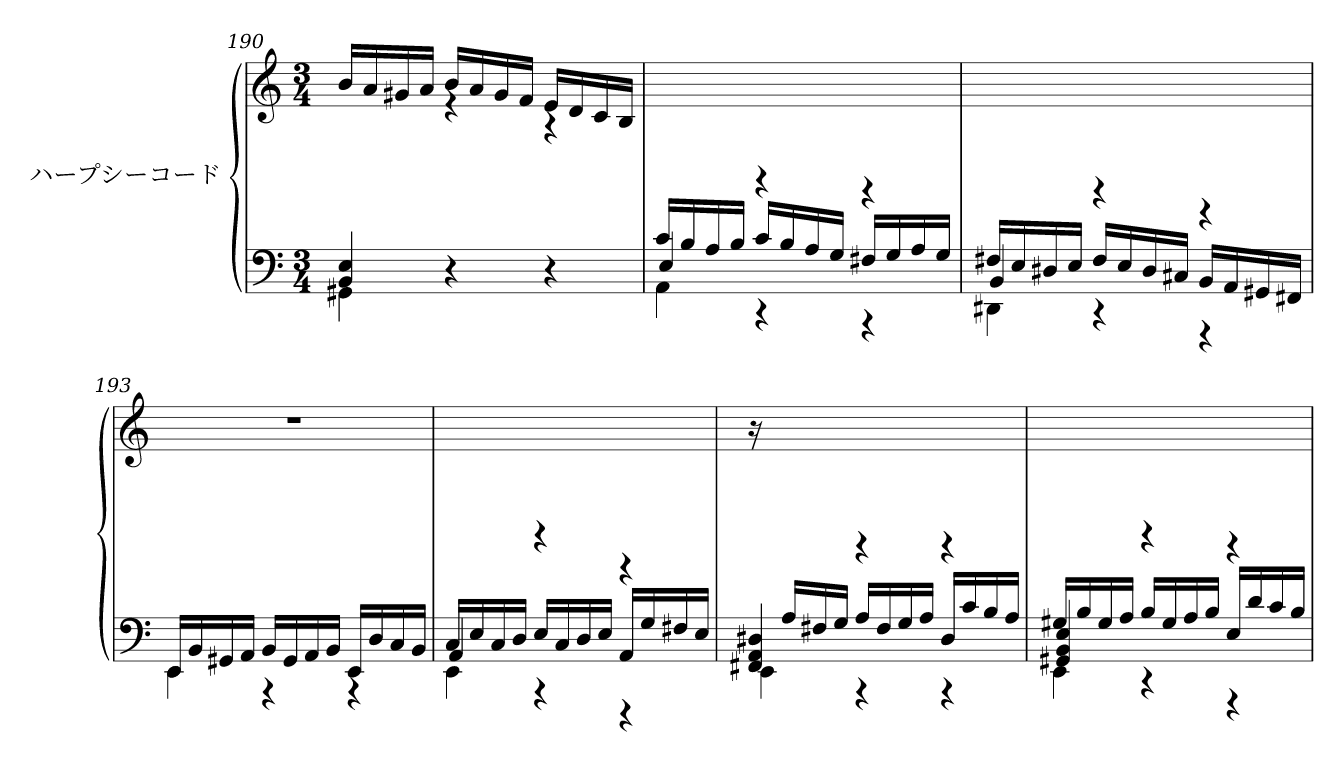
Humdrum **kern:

**kern	**kern
*part1	*part1
*staff2	*staff1
*I"ハープシーコード	*
!!LO:LB:g=z
*clefF4	*clefG2
*k[]	*k[]
*M3/4	*M3/4
=190	=190
*^	*^
4BB/ 4E/	4GG#X\	16b/LL	4ryy
.	.	16a/	.
.	.	16g#X/	.
.	.	16a/JJ	.
2ryy	4r	16b/LL	4re
.	.	16a/	.
.	.	16g#/	.
.	.	16f/JJ	.
.	4r	16e/LL	4rA
.	.	16d/	.
.	.	16c/	.
.	.	16B/JJ	.
*	*	*v	*v
=191	=191	=191
*	*^	*
16c/LL	4E/	4AA\	4ryy
16B/	.	.	.
16A/	.	.	.
16B/JJ	.	.	.
16c/LL	2ryy	4rCC	4rEE
16B/	.	.	.
16A/	.	.	.
16G/JJ	.	.	.
16F#X/LL	.	4rAAA	4rCC
16G/	.	.	.
16A/	.	.	.
16G/JJ	.	.	.
=192	=192	=192	=192
16F#X/LL	4BB/	4DD#X\	4ryy
16E/	.	.	.
16D#X/	.	.	.
16E/JJ	.	.	.
16F#/LL	2ryy	4rCC	4rCC
16E/	.	.	.
16D#/	.	.	.
16C#X/JJ	.	.	.
16BB/LL	.	4rFFF	4rFFF
16AA/	.	.	.
16GG#X/	.	.	.
16FF#X/JJ	.	.	.
*	*v	*v	*
!!LO:PB:g=z
=193	=193	=193
16EE/LL	4EE\	2.r
16BB/	.	.
16GG#X/	.	.
16AA/JJ	.	.
16BB/LL	4rAAA	.
16GG#/	.	.
16AA/	.	.
16BB/JJ	.	.
16EE/LL	4rAAA	.
16D/	.	.
16C/	.	.
16BB/JJ	.	.
=194	=194	=194
*	*^	*
16C/LL	4AA/	4EE\	4ryy
16E/	.	.	.
16C/	.	.	.
16D/JJ	.	.	.
16E/LL	2ryy	4rAAA	4rCC
16C/	.	.	.
16D/	.	.	.
16E/JJ	.	.	.
16AA/LL	.	4rDDD	4rDDD
16G/	.	.	.
16F#X/	.	.	.
16E/JJ	.	.	.
=195	=195	=195	=195
*	*	*	*^
16ryy	4FF#X/ 4AA/ 4D#X/	4EE\	16r	4ryy
16A/LL	.	.	2ryy	.
16F#X/	.	.	.	.
16G/JJ	.	.	.	.
16A/LL	2ryy	4rAAA	.	4rAAA
16F#/	.	.	.	.
16G/	.	.	.	.
16A/JJ	.	.	.	.
16D#/LL	.	4rAAA	.	4rAAA
16c/	.	.	8.ryy	.
16B/	.	.	.	.
16A/JJ	.	.	.	.
*	*	*	*v	*v
!!LO:LB:g=z
=196	=196	=196	=196
16G#X/LL	4GG#X/ 4BB/ 4E/	4EE\	4ryy
16B/	.	.	.
16G#/	.	.	.
16A/JJ	.	.	.
16B/LL	2ryy	4rCC	4rCC
16G#/	.	.	.
16A/	.	.	.
16B/JJ	.	.	.
16E/LL	.	4rFFF	4rAAA
16d/	.	.	.
16c/	.	.	.
16B/JJ	.	.	.
*v	*v	*v	*
=	=
*-	*-
